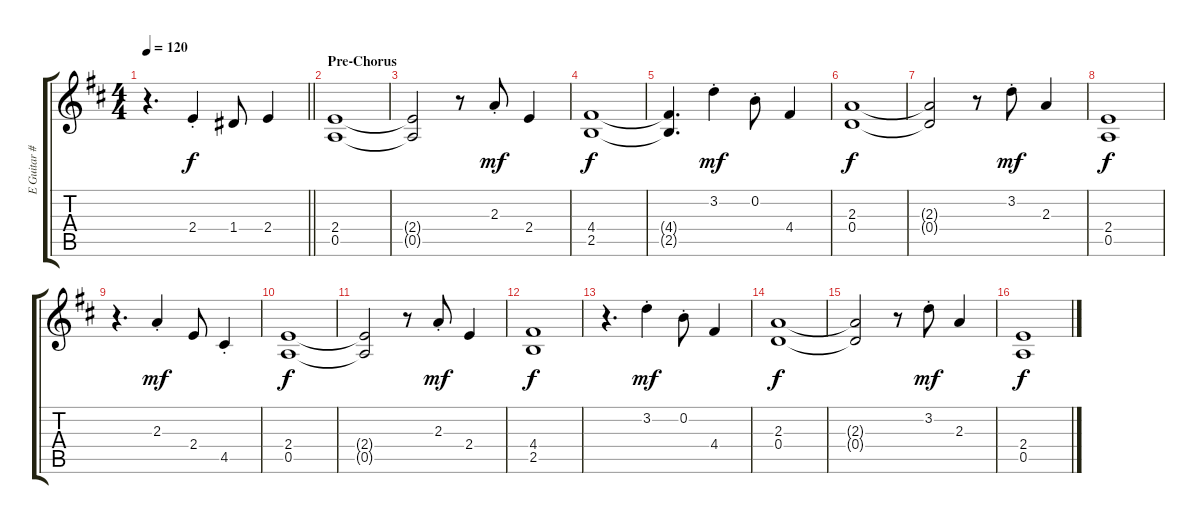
\track ("E Guitar #1" "E Guitar #") {instrument overdrivenguitar}
\staff {score tabs}
\tuning (E4 B3 G3 D3 A2 E2) {hide}
\ts (4 4)
\tempo 120
\clef g2
\barLineRight lightlight
\ks d
r.4{d dy ff} 2.4{st}.4{dy f} 1.4.8 2.4.4 |
\section ("" "Pre-Chorus")
(2.4 0.5).1 |
(2.4{t} 0.5{t}).2 r.8 2.3{st}.8{dy mf} 2.4.4 |
(4.4 2.5).1{dy f} |
(4.4{t} 2.5{t}).4{d} 3.2{st}.4{dy mf} 0.2{st}.8 4.4.4 |
(2.3 0.4).1{dy f} |
(2.3{t} 0.4{t}).2 r.8 3.2{st}.8{dy mf} 2.3.4 |
(2.4 0.5).1{dy f} |
r.4{d} 2.3{st}.4{dy mf} 2.4.8 4.5{st}.4 |
(2.4 0.5).1{dy f} |
(2.4{t} 0.5{t}).2 r.8 2.3{st}.8{dy mf} 2.4.4 |
(4.4 2.5).1{dy f} |
r.4{d} 3.2{st}.4{dy mf} 0.2{st}.8 4.4.4 |
(2.3 0.4).1{dy f} |
(2.3{t} 0.4{t}).2 r.8 3.2{st}.8{dy mf} 2.3.4 |
(2.4 0.5).1{dy f}
